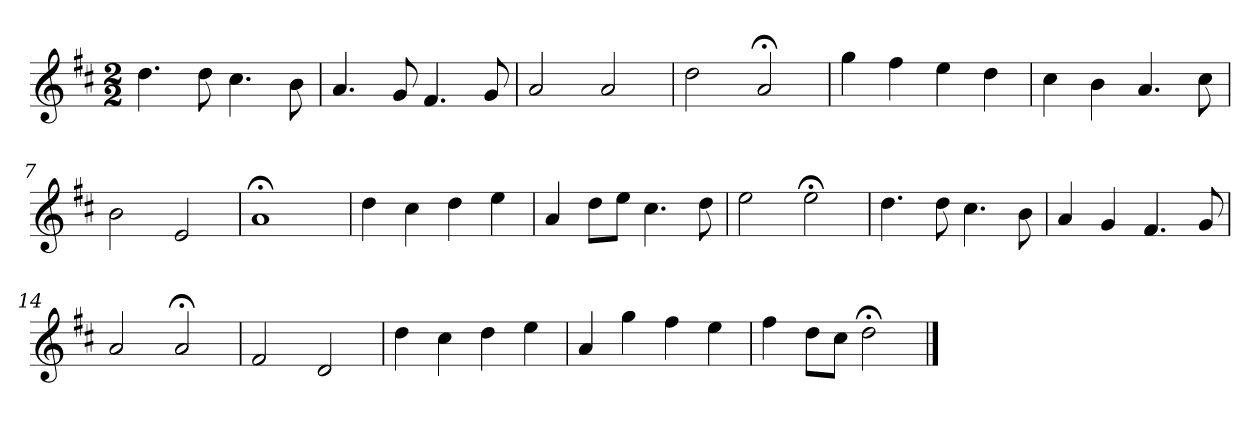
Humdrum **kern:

**kern
*part1
*staff1
*k[f#c#]
*D:
*M2/2
*MM120
=1
4.dd
8dd
4.cc#
8b
=2
4.a
8g
4.f#
8g
=3
2a
2a
=4
2dd
2a;<
=5
4gg
4ff#
4ee
4dd
=6
4cc#
4b
4.a
8cc#
=7
2b
2e
=8
1a;<
=9
4dd
4cc#
4dd
4ee
=10
4a
8ddL
8eeJ
4.cc#
8dd
=11
2ee
2ee;<
=12
4.dd
8dd
4.cc#
8b
=13
4a
4g
4.f#
8g
=14
2a
2a;<
=15
2f#
2d
=16
4dd
4cc#
4dd
4ee
=17
4a
4gg
4ff#
4ee
=18
4ff#
8ddL
8cc#J
2dd;<
==
*-
